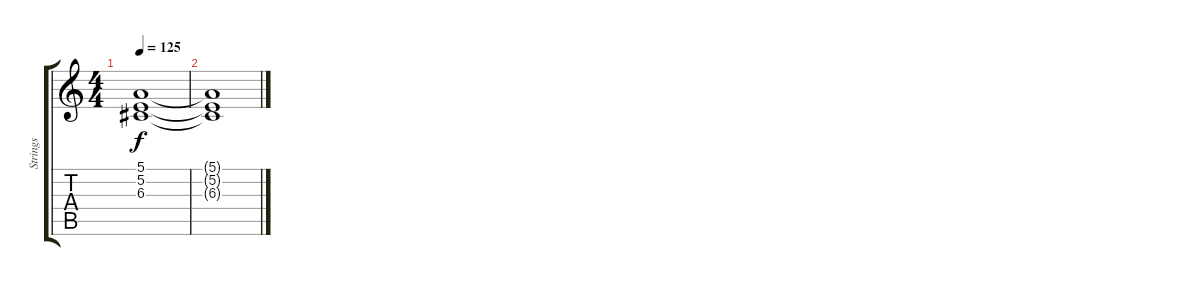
\track ("Strings" "Strings") {instrument stringensemble1}
\staff {score tabs}
\tuning (E4 B3 G3 D3 A2 E2) {hide}
\ts (4 4)
\tempo 125
\clef g2
\ks c
(5.1{t} 5.2{t} 6.3{t}).1{dy f} |
(5.1{t} 5.2{t} 6.3{t}).1
